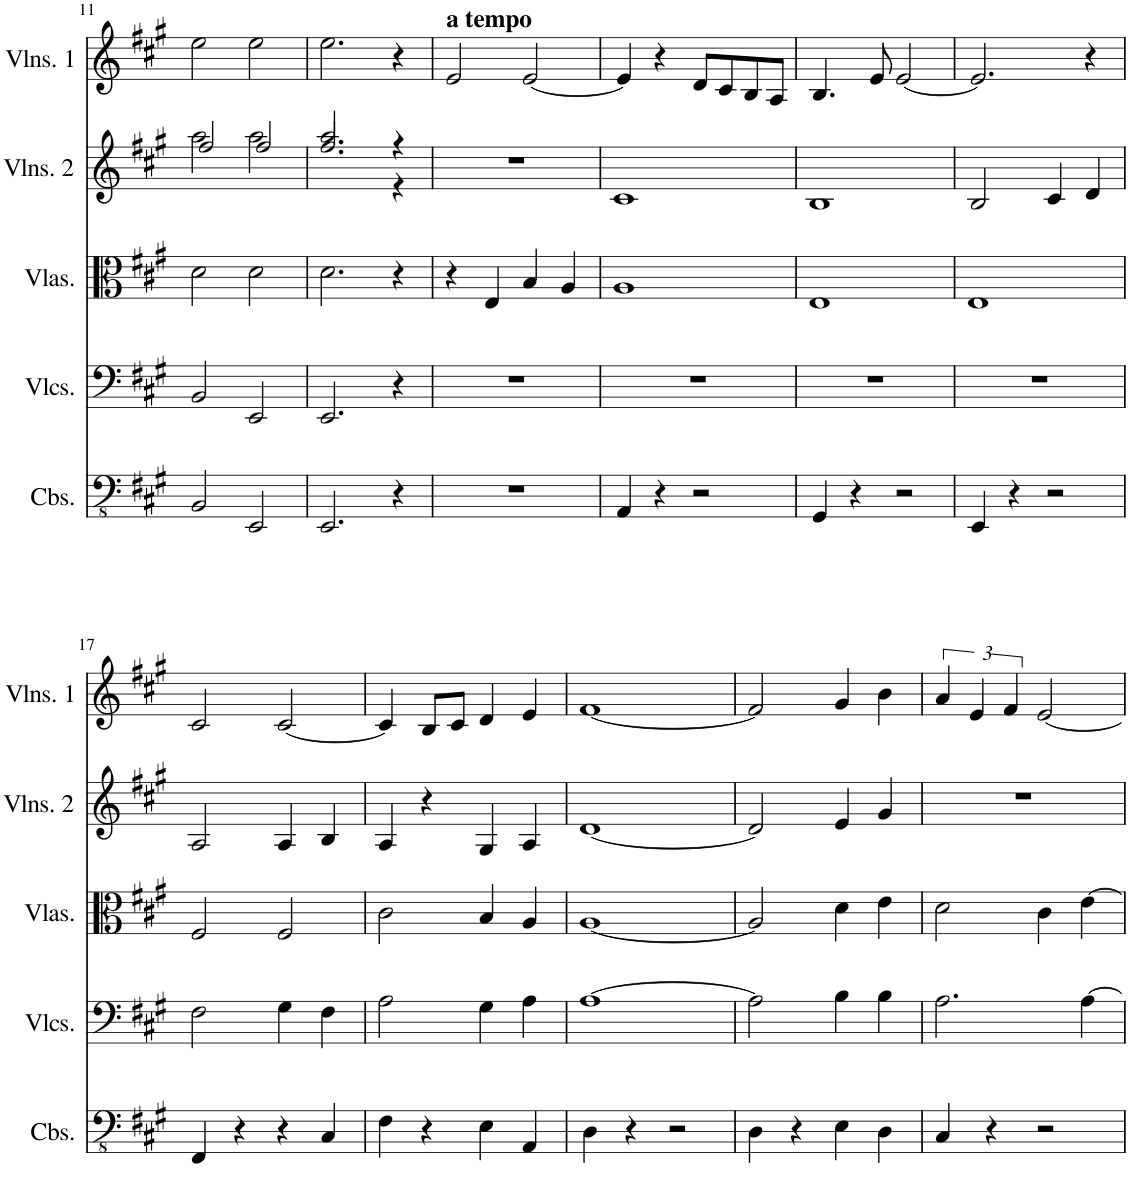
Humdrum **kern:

**kern	**kern	**kern	**kern	**kern
*part5	*part4	*part3	*part2	*part1
*staff5	*staff4	*staff3	*staff2	*staff1
*I"Contrabasses	*I"Violoncellos	*I"Violas	*I"Violins 2	*I"Violins 1
*I'Cbs.	*I'Vlcs.	*I'Vlas.	*I'Vlns. 2	*I'Vlns. 1
!!LO:PB:g=z
*clefFv4	*clefF4	*clefC3	*clefG2	*clefG2
*k[f#c#g#]	*k[f#c#g#]	*k[f#c#g#]	*k[f#c#g#]	*k[f#c#g#]
*M4/4	*M4/4	*M4/4	*M4/4	*M4/4
=11	=11	=11	=11	=11
*	*	*	*^	*
2BBB/	2BB/	2d\	2ff#/	2aa\	2ee\
2EEE/	2EE/	2d\	2ff#/	2aa\	2ee\
=12	=12	=12	=12	=12	=12
2.EEE/	2.EE/	2.d\	2.ff#/	2.aa/	2.ee\
4r	4r	4r	4r	4r	4r
=13	=13	=13	=13	=13	=13
!	!	!	!	!	!LO:TX:a:B:t=a tempo
*	*	*	*v	*v	*
1r	1r	4r	1r	2e/
.	.	4E/	.	.
.	.	4B/	.	[2e/
.	.	4A/	.	.
=14	=14	=14	=14	=14
4AAA/	1r	1A	1c#	4e/]
4r	.	.	.	4r
2r	.	.	.	8d/L
.	.	.	.	8c#/
.	.	.	.	8B/
.	.	.	.	8A/J
=15	=15	=15	=15	=15
4GGG#/	1r	1E	1B	4.B/
4r	.	.	.	.
.	.	.	.	8e/
2r	.	.	.	[2e/
=16	=16	=16	=16	=16
4EEE/	1r	1E	2B/	2.e/]
4r	.	.	.	.
2r	.	.	4c#/	.
.	.	.	4d/	4r
!!LO:LB:g=z
=17	=17	=17	=17	=17
4FFF#/	2F#\	2F#/	2A/	2c#/
4r	.	.	.	.
4r	4G#\	2F#/	4A/	[2c#/
4CC#/	4F#\	.	4B/	.
=18	=18	=18	=18	=18
4FF#\	2A\	2c#\	4A/	4c#/]
4r	.	.	4r	8B/L
.	.	.	.	8c#/J
4EE\	4G#\	4B/	4G#/	4d/
4AAA/	4A\	4A/	4A/	4e/
=19	=19	=19	=19	=19
4DD\	[1A	[1A	[1d	[1f#
4r	.	.	.	.
2r	.	.	.	.
=20	=20	=20	=20	=20
4DD\	2A\]	2A/]	2d/]	2f#/]
4r	.	.	.	.
4EE\	4B\	4d\	4e/	4g#/
4DD\	4B\	4e\	4g#/	4b\
=21	=21	=21	=21	=21
4CC#/	2.A\	2d\	1r	6a/
.	.	.	.	6e/
4r	.	.	.	.
.	.	.	.	6f#/
2r	.	4c#\	.	[2e/
.	[4A\	[4e\	.	.
=	=	=	=	=
*-	*-	*-	*-	*-
